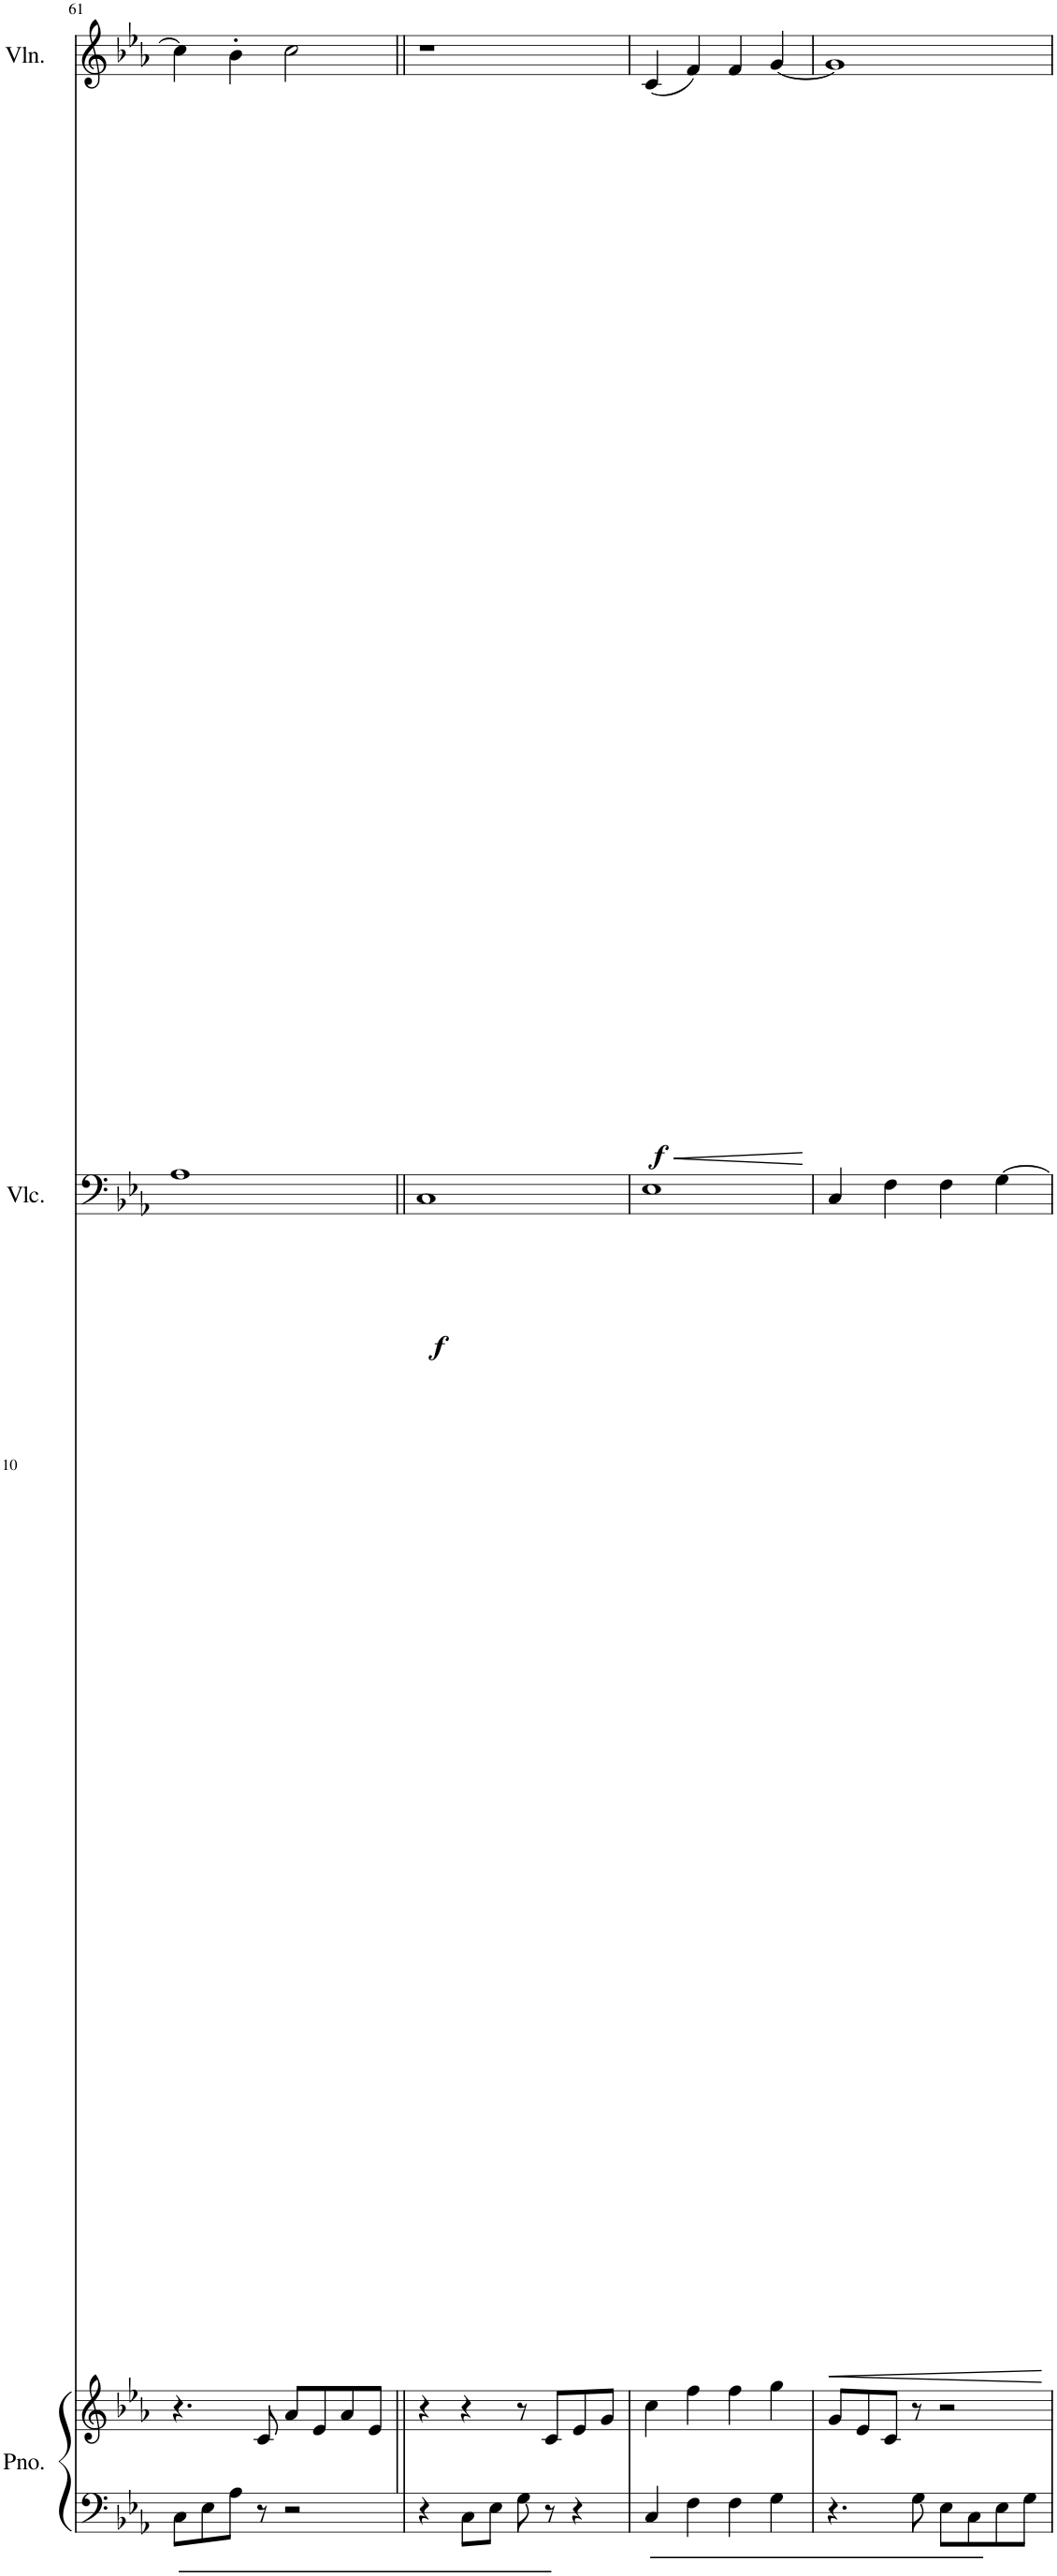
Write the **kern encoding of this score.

**kern	**kern	**kern	**dynam	**kern	**dynam
*part3	*part3	*part2	*part2	*part1	*part1
*staff4	*staff3	*staff2	*staff2	*staff1	*staff1
*I"Piano	*	*I"Violoncello	*	*I"Violin	*
*I'Pno.	*	*I'Vlc.	*	*I'Vln.	*
!!LO:PB:g=z
*clefF4	*clefG2	*clefF4	*	*clefG2	*
*k[b-e-a-]	*k[b-e-a-]	*k[b-e-a-]	*	*k[b-e-a-]	*
*M4/4	*M4/4	*M4/4	*	*M4/4	*
=61	=61	=61	=61	=61	=61
8C\L	4.r	1A-	.	4cc\]	.
8E-\	.	.	.	.	.
8A-\J	.	.	.	4b-'\	.
8r	8c/	.	.	.	.
2r	8a-/L	.	.	2cc\	.
.	8e-/	.	.	.	.
.	8a-/	.	.	.	.
.	8e-/J	.	.	.	.
=62||	=62||	=62||	=62||	=62||	=62||
!	!	!	!LO:DY:b	!	!
4r	4r	1C	f	1r	.
8C\L	4r	.	.	.	.
8E-\J	.	.	.	.	.
8G\	8r	.	.	.	.
8r	8c/L	.	.	.	.
4r	8e-/	.	.	.	.
.	8g/J	.	.	.	.
=63	=63	=63	=63	=63	=63
!	!	!	!	!	!LO:HP:b
!	!	!	!	!	!LO:DY:n=1:b
4C/	4cc\	1E-	.	(4c/	< f
4F\	4ff\	.	.	4f/)	.
4F\	4ff\	.	.	4f/	.
4G\	4gg\	.	.	[4g/	.
.	.	.	.	.	[
=64	=64	=64	=64	=64	=64
!	!	!	!LO:HP:b	!	!
4.r	8g/L	4C/	<	1g]	.
.	8e-/	.	.	.	.
.	8c/J	4F\	.	.	.
8G\	8r	.	.	.	.
8E-\L	2r	4F\	.	.	.
8C\	.	.	.	.	.
8E-\	.	[4G\	.	.	.
8G\J	.	.	.	.	.
.	.	.	[	.	.
=	=	=	=	=	=
*-	*-	*-	*-	*-	*-
